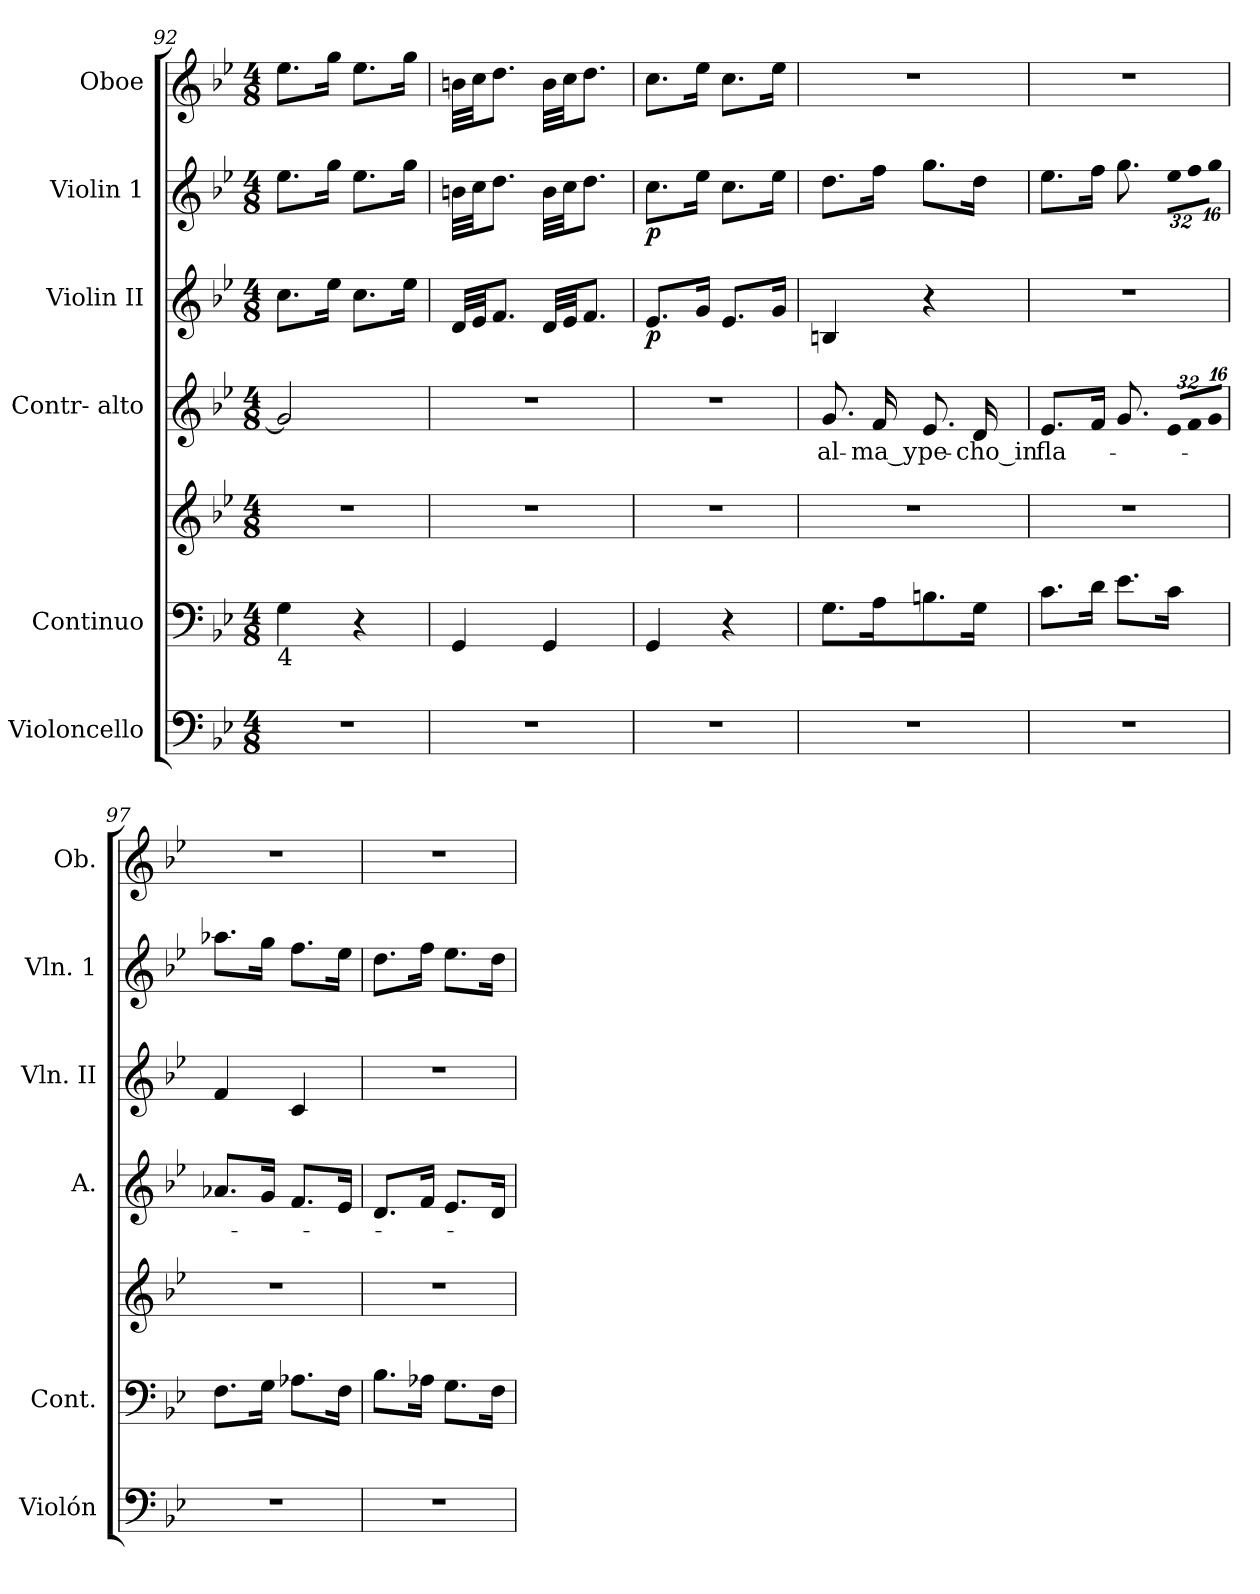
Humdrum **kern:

**kern	**kern	**kern	**kern	**text	**kern	**dynam	**kern	**dynam	**kern
*part6	*part5	*part5	*part4	*part4	*part3	*part3	*part2	*part2	*part1
*staff7	*staff6	*staff5	*staff4	*staff4	*staff3	*staff3	*staff2	*staff2	*staff1
*I"Violoncello	*I"Continuo	*	*I"Contr- alto	*	*I"Violin II	*	*I"Violin 1	*	*I"Oboe
*I'Violón	*I'Cont.	*	*I'A.	*	*I'Vln. II	*	*I'Vln. 1	*	*I'Ob.
*clefF4	*clefF4	*clefG2	*clefG2	*	*clefG2	*	*clefG2	*	*clefG2
*k[b-e-]	*k[b-e-]	*k[b-e-]	*k[b-e-]	*	*k[b-e-]	*	*k[b-e-]	*	*k[b-e-]
*B-:	*B-:	*B-:	*B-:	*	*B-:	*	*B-:	*	*B-:
*M4/8	*M4/8	*M4/8	*M4/8	*	*M4/8	*	*M4/8	*	*M4/8
=92	=92	=92	=92	=92	=92	=92	=92	=92	=92
!	!LO:TX:b:t=4	!	!	!	!	!	!	!	!
!LO:N:vis=1	!	!LO:N:vis=1	!	!	!	!	!	!	!
2r	4Gi\	2r	2gi/]	.	8.cci\L	.	8.ee-i\L	.	8.ee-i\L
.	.	.	.	.	16ee-i\Jk	.	16ggi\Jk	.	16ggi\Jk
.	4r	.	.	.	8.cci\L	.	8.ee-i\L	.	8.ee-i\L
.	.	.	.	.	16ee-i\Jk	.	16ggi\Jk	.	16ggi\Jk
=93	=93	=93	=93	=93	=93	=93	=93	=93	=93
!LO:N:vis=1	!	!LO:N:vis=1	!LO:N:vis=1	!	!	!	!	!	!
2r	4GGi/	2r	2r	.	32di/LLL	.	32bni\LLL	.	32bni\LLL
.	.	.	.	.	32e-i/JJ	.	32cci\JJ	.	32cci\JJ
.	.	.	.	.	8.fi/J	.	8.ddi\J	.	8.ddi\J
.	4GGi/	.	.	.	32di/LLL	.	32bi\LLL	.	32bi\LLL
.	.	.	.	.	32e-i/JJ	.	32cci\JJ	.	32cci\JJ
.	.	.	.	.	8.fi/J	.	8.ddi\J	.	8.ddi\J
=94	=94	=94	=94	=94	=94	=94	=94	=94	=94
!LO:N:vis=1	!	!LO:N:vis=1	!LO:N:vis=1	!	!	!	!	!	!
2r	4GGi/	2r	2r	.	8.e-i/L	p	8.cci\L	p	8.cci\L
.	.	.	.	.	16gi/Jk	.	16ee-i\Jk	.	16ee-i\Jk
.	4r	.	.	.	8.e-i/L	.	8.cci\L	.	8.cci\L
.	.	.	.	.	16gi/Jk	.	16ee-i\Jk	.	16ee-i\Jk
=95	=95	=95	=95	=95	=95	=95	=95	=95	=95
!LO:N:vis=1	!	!LO:N:vis=1	!	!	!	!	!	!	!
!	!	!	!	!LO:LY:b:color=#000000	!	!	!	!	!LO:N:vis=1
2r	8.Gi\L	2r	8.gi/	al-	4Bni/	.	8.ddi\L	.	2r
!	!	!	!	!LO:LY:b:color=#000000	!	!	!	!	!
.	16Ai\k	.	16fi/	-ma_y	.	.	16ffi\Jk	.	.
!	!	!	!	!LO:LY:b:color=#000000	!	!	!	!	!
.	8.Bni\	.	8.e-i/	pe-	4r	.	8.ggi\L	.	.
!	!	!	!	!LO:LY:b:color=#000000	!	!	!	!	!
.	16Gi\Jk	.	16di/	-cho_in	.	.	16ddi\Jk	.	.
!!LO:PB:g=z
=96	=96	=96	=96	=96	=96	=96	=96	=96	=96
!LO:N:vis=1	!	!LO:N:vis=1	!	!	!	!	!	!	!
!	!	!	!	!LO:LY:b:color=#000000	!LO:N:vis=1	!	!	!	!LO:N:vis=1
2r	8.ci\L	2r	8.e-i/L	fla-	2r	.	8.ee-i\L	.	2r
.	16di\Jk	.	16fi/Jk	.	.	.	16ffi\Jk	.	.
.	8.e-i\L	.	8.gi/	.	.	.	8.ggi\	.	.
*	*	*	*Xbrackettup	*	*	*	*	*	*
!	!	!	!LO:N:vis=32	!	!	!	!	!	!
*	*	*	*	*	*	*	*Xbrackettup	*	*
!	!	!	!	!	!	!	!LO:N:vis=32	!	!
.	16ci\Jk	.	1024%21e-i/LLL	.	.	.	1024%21ee-i\LLL	.	.
!	!	!	!LO:N:vis=32	!	!	!	!LO:N:vis=32	!	!
.	.	.	1024%21fi/	.	.	.	1024%21ffi\	.	.
!	!	!	!LO:N:vis=32	!	!	!	!LO:N:vis=32	!	!
.	.	.	512%11gi/JJJ	.	.	.	512%11ggi\JJJ	.	.
=97	=97	=97	=97	=97	=97	=97	=97	=97	=97
!LO:N:vis=1	!	!LO:N:vis=1	!	!	!	!	!	!	!LO:N:vis=1
2r	8.Fi\L	2r	8.a-Xi/L	.	4fi/	.	8.aa-Xi\L	.	2r
.	16Gi\Jk	.	16gi/Jk	.	.	.	16ggi\Jk	.	.
.	8.A-Xi\L	.	8.fi/L	.	4ci/	.	8.ffi\L	.	.
.	16Fi\Jk	.	16e-i/Jk	.	.	.	16ee-i\Jk	.	.
=98	=98	=98	=98	=98	=98	=98	=98	=98	=98
!LO:N:vis=1	!	!LO:N:vis=1	!	!	!LO:N:vis=1	!	!	!	!LO:N:vis=1
2r	8.B-i\L	2r	8.di/L	.	2r	.	8.ddi\L	.	2r
.	16A-Xi\Jk	.	16fi/Jk	.	.	.	16ffi\Jk	.	.
.	8.Gi\L	.	8.e-i/L	.	.	.	8.ee-i\L	.	.
.	16Fi\Jk	.	16di/Jk	.	.	.	16ddi\Jk	.	.
=	=	=	=	=	=	=	=	=	=
*-	*-	*-	*-	*-	*-	*-	*-	*-	*-
